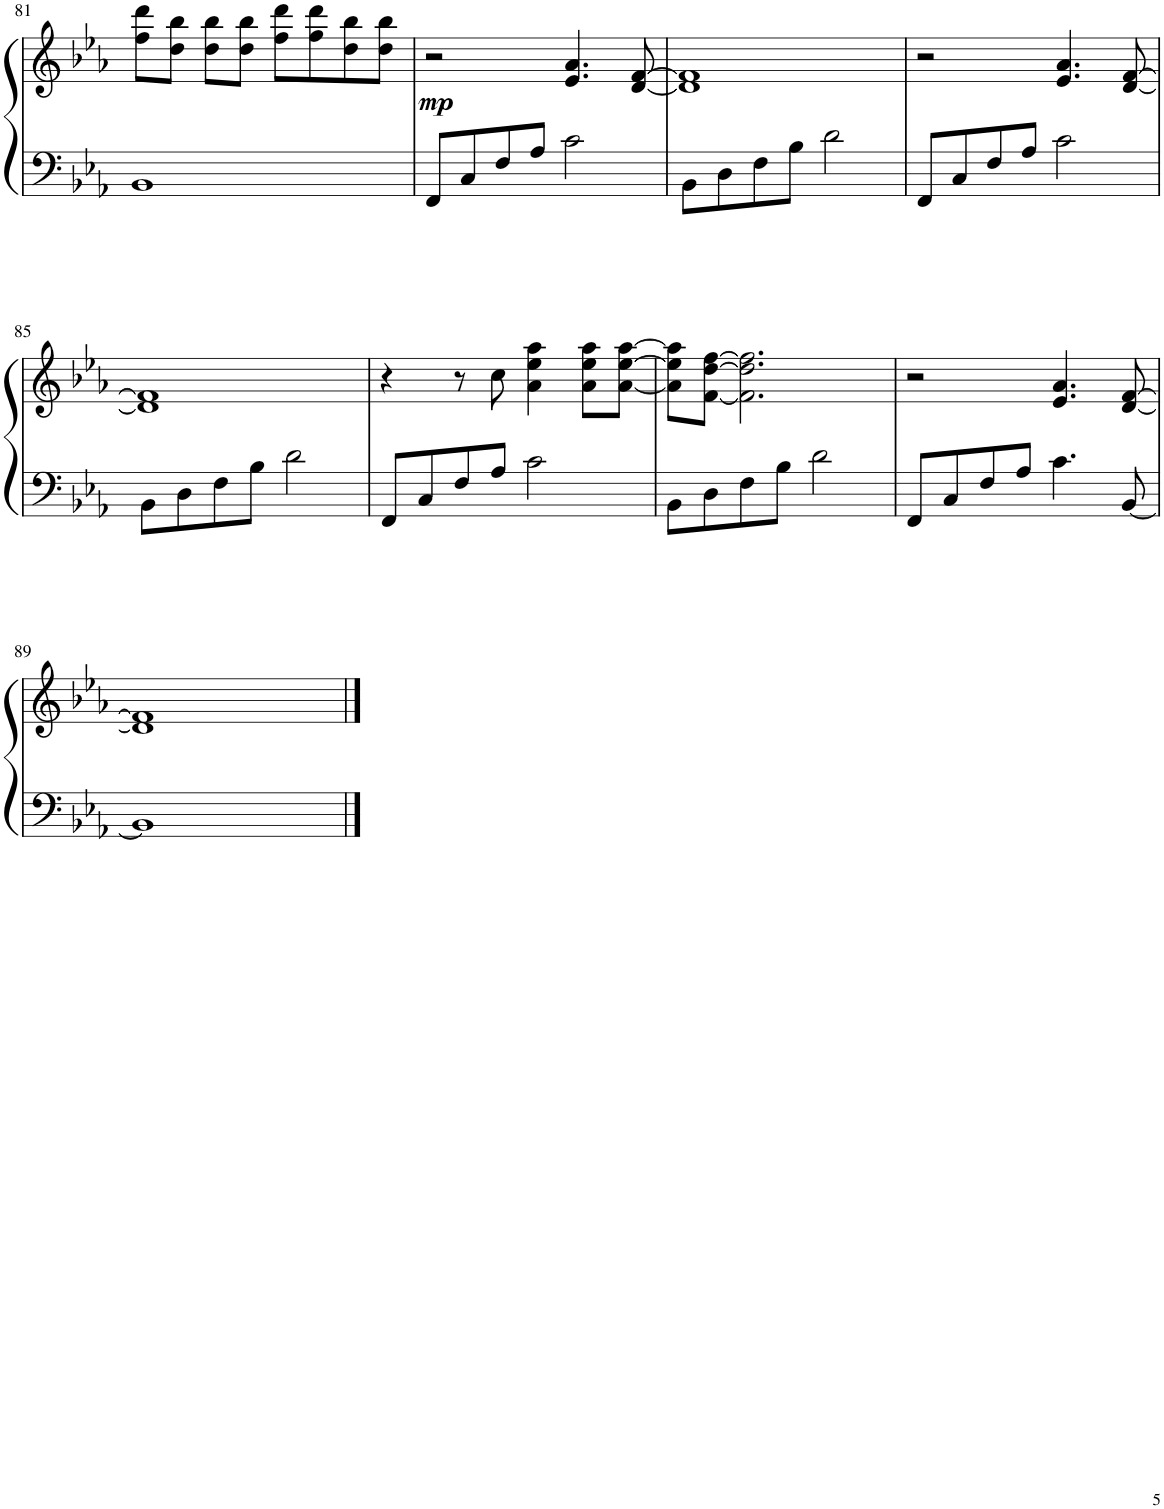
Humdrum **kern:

**kern	**kern	**dynam
*part1	*part1	*part1
*staff2	*staff1	*staff1/2
*I"Piano	*	*
*I'Pno	*	*
!!LO:PB:g=z
*clefF4	*clefG2	*
*k[b-e-a-]	*k[b-e-a-]	*
*M4/4	*M4/4	*
=81	=81	=81
1BB-	8ff\ 8ddd\L	.
.	8dd\ 8bb-\J	.
.	8dd\ 8bb-\L	.
.	8cc\ 8bb-\J	.
.	8ff\ 8ddd\L	.
.	8ff\ 8ddd\	.
.	8dd\ 8bb-\	.
.	8dd\ 8bb-\J	.
=82	=82	=82
!	!	!LO:DY:a=2
8FF/L	2r	mp
8C/	.	.
8F/	.	.
8A-/J	.	.
2c\	4.e-/ 4.a-/	.
.	[<8d/ [>8f/	.
=83	=83	=83
8BB-\L	1d] 1f]	.
8D\	.	.
8F\	.	.
8B-\J	.	.
2d\	.	.
=84	=84	=84
8FF/L	2r	.
8C/	.	.
8F/	.	.
8A-/J	.	.
2c\	4.e-/ 4.a-/	.
.	[<8d/ [>8f/	.
!!LO:LB:g=z
=85	=85	=85
8BB-\L	1d] 1f]	.
8D\	.	.
8F\	.	.
8B-\J	.	.
2d\	.	.
=86	=86	=86
8FF/L	4r	.
8C/	.	.
8F/	8r	.
8A-/J	8cc\	.
2c\	4a-\ 4ee-\ 4aa-\	.
.	8a-\ 8ee-\ 8aa-\L	.
.	[<8a-\ [>8ee-\ [>8aa-\J	.
=87	=87	=87
8BB-\L	8a-\] 8ee-\] 8aa-\]L	.
8D\	[<8f\ [>8dd\ [>8ff\J	.
8F\	2.f\] 2.dd\] 2.ff\]	.
8B-\J	.	.
2d\	.	.
=88	=88	=88
8FF/L	2r	.
8C/	.	.
8F/	.	.
8A-/J	.	.
4.c\	4.e-/ 4.a-/	.
[<8BB-/	[<8d/ [>8f/	.
!!LO:LB:g=z
=89	=89	=89
1BB-]	1d] 1f]	.
==	==	==
*-	*-	*-
